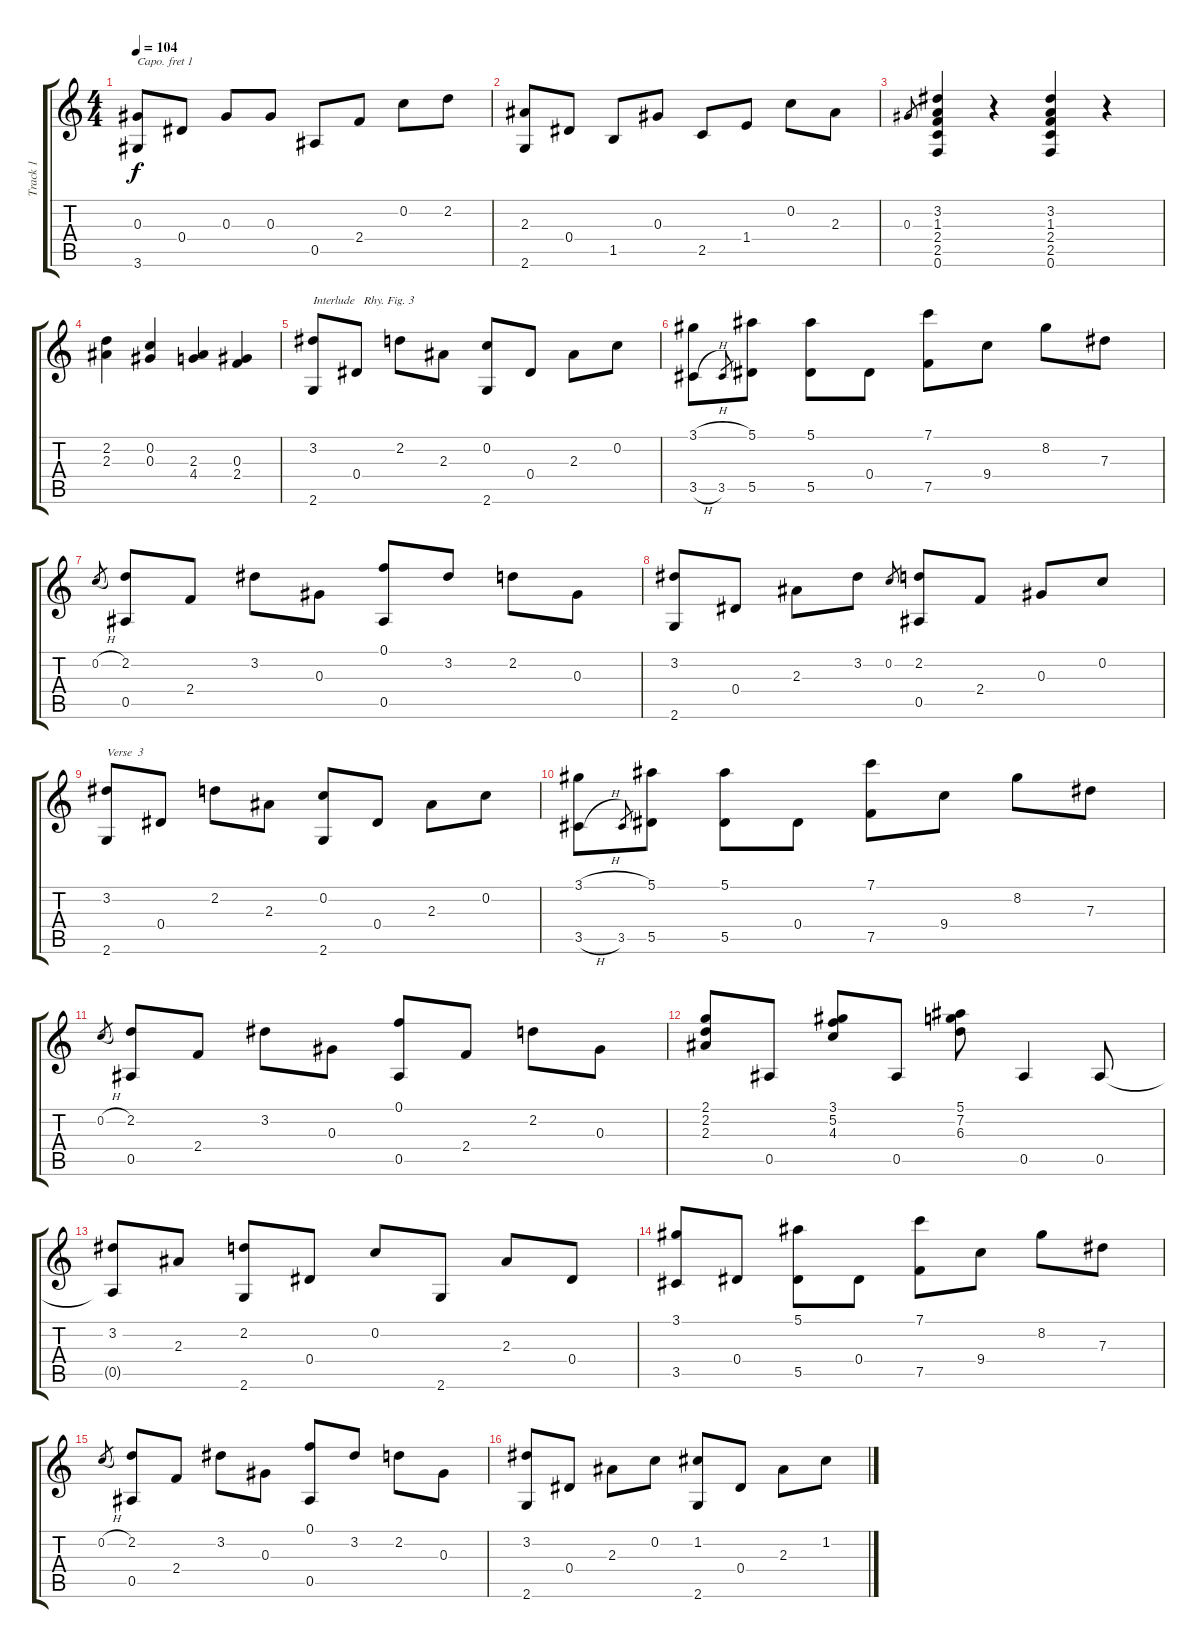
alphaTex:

\track ("Track 1" "Track 1") {instrument acousticguitarnylon}
\staff {score tabs}
\capo 1
\tuning (E4 B3 G3 D3 A2 E2) {hide}
\ts (4 4)
\tempo 104
\clef g2
\ks c
(0.3 3.6).8{dy f} 0.4.8 0.3.8 0.3.8 0.5.8 2.4.8 0.2.8 2.2.8 |
(2.3 2.6).8 0.4.8 1.5.8 0.3.8 2.5.8 1.4.8 0.2.8 2.3.8 |
0.3.8{gr} (3.2 1.3 2.4 2.5 0.6).4 r.4 (3.2 1.3 2.4 2.5 0.6).4 r.4 |
(2.2 2.3).4 (0.2 0.3).4 (2.3 4.4).4 (0.3 2.4).4 |
(3.2 2.6).8{txt "Interlude   Rhy. Fig. 3"} 0.4.8 2.2.8 2.3.8 (0.2 2.6).8 0.4.8 2.3.8 0.2.8 |
(3.1{h} 3.5{h}).8 3.5.8{gr} (5.1 5.5).8 (5.1 5.5).8 0.4.8 (7.1 7.5).8 9.4.8 8.2.8 7.3.8 |
0.2{h}.8{gr} (2.2 0.5).8 2.4.8 3.2.8 0.3.8 (0.1 0.5).8 3.2.8 2.2.8 0.3.8 |
(3.2 2.6).8 0.4.8 2.3.8 3.2.8 0.2.8{gr} (2.2 0.5).8 2.4.8 0.3.8 0.2.8 |
(3.2 2.6).8{txt "Verse  3"} 0.4.8 2.2.8 2.3.8 (0.2 2.6).8 0.4.8 2.3.8 0.2.8 |
(3.1{h} 3.5{h}).8 3.5.8{gr} (5.1 5.5).8 (5.1 5.5).8 0.4.8 (7.1 7.5).8 9.4.8 8.2.8 7.3.8 |
0.2{h}.8{gr} (2.2 0.5).8 2.4.8 3.2.8 0.3.8 (0.1 0.5).8 2.4.8 2.2.8 0.3.8 |
(2.1 2.2 2.3).8 0.5.8 (3.1 5.2 4.3).8 0.5.8 (5.1 7.2 6.3).8 0.5.4 0.5.8 |
(3.2 0.5{t}).8 2.3.8 (2.2 2.6).8 0.4.8 0.2.8 2.6.8 2.3.8 0.4.8 |
(3.1 3.5).8 0.4.8 (5.1 5.5).8 0.4.8 (7.1 7.5).8 9.4.8 8.2.8 7.3.8 |
0.2{h}.8{gr} (2.2 0.5).8 2.4.8 3.2.8 0.3.8 (0.1 0.5).8 3.2.8 2.2.8 0.3.8 |
(3.2 2.6).8 0.4.8 2.3.8 0.2.8 (1.2 2.6).8 0.4.8 2.3.8 1.2.8
